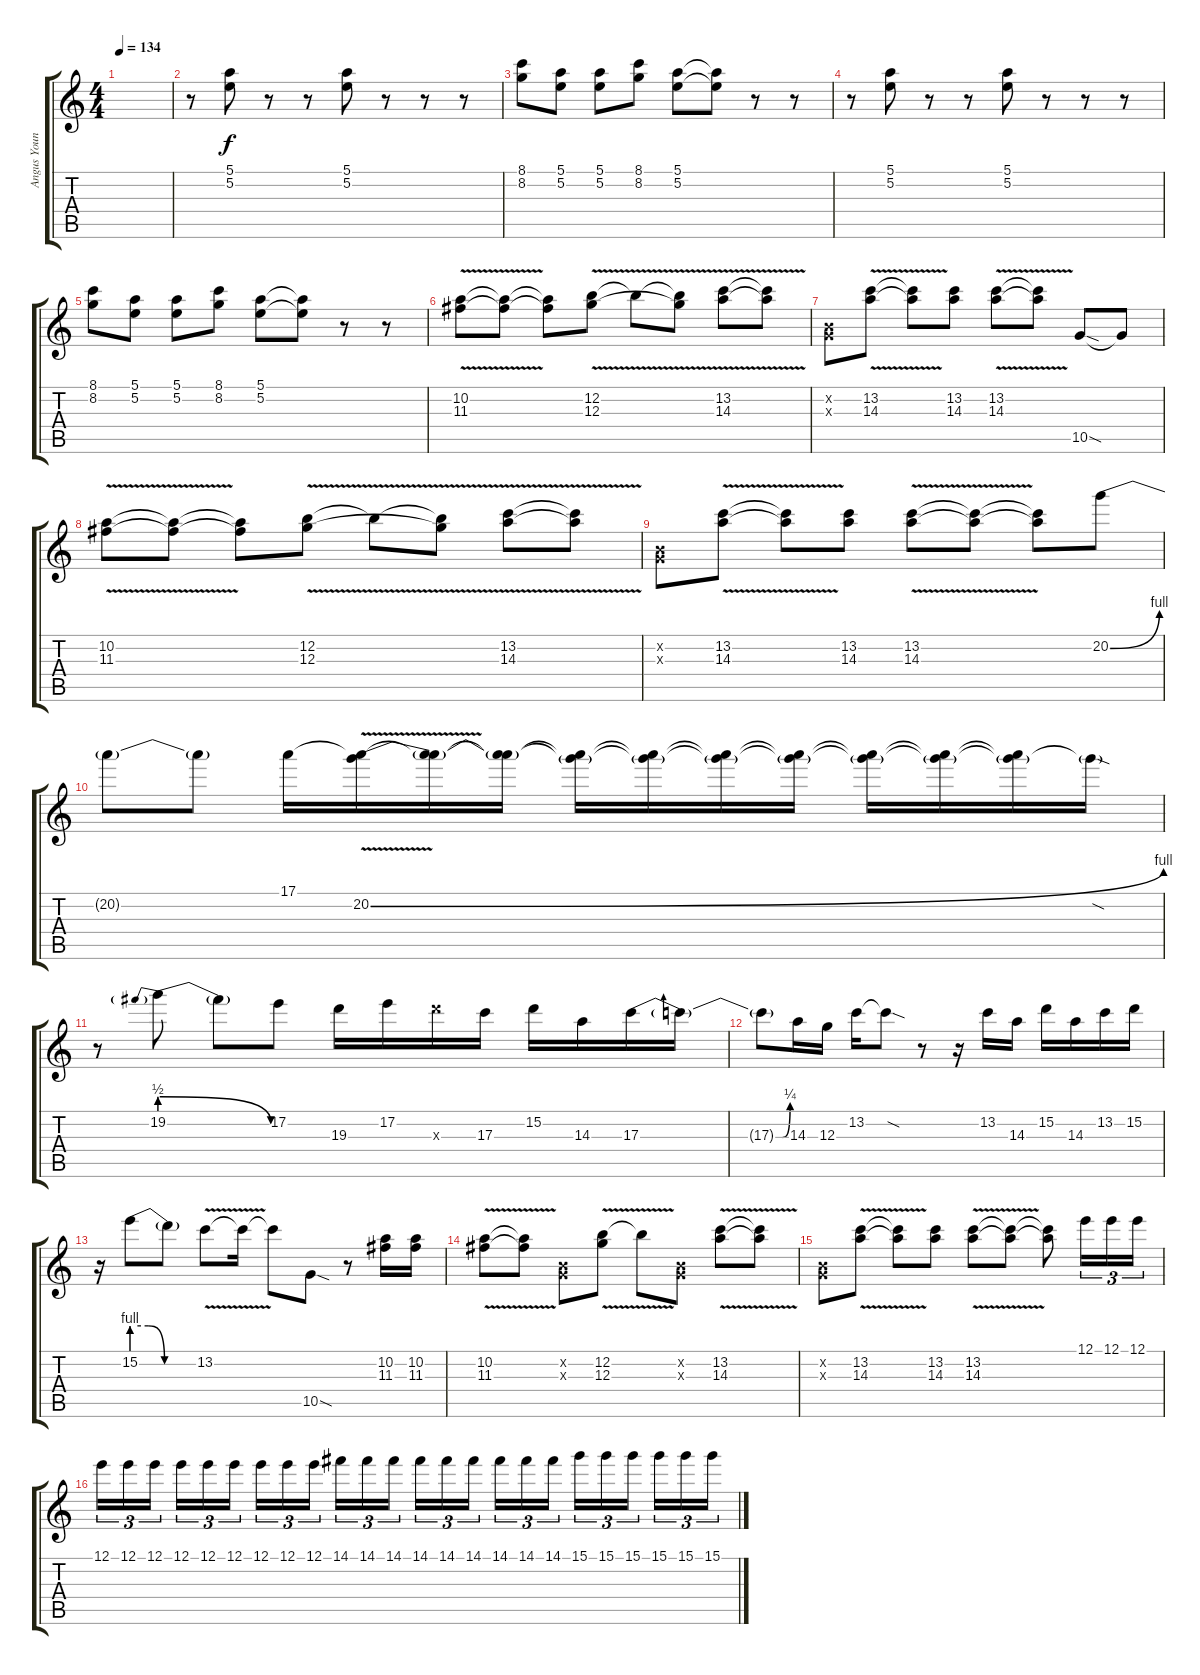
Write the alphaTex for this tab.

\track ("Angus Young-Center (Solo) " "Angus Youn") {instrument overdrivenguitar}
\staff {score tabs}
\tuning (E4 B3 G3 D3 A2 E2) {hide}
\ts (4 4)
\tempo 134
\clef g2
\ks c
|
r.8 (5.1 5.2).8 r.8 r.8 (5.1 5.2).8 r.8 r.8 r.8 |
(8.1 8.2).8 (5.1 5.2).8 (5.1 5.2).8 (8.1 8.2).8 (5.1 5.2).8 (5.1{t} 5.2{t}).8 r.8 r.8 |
r.8 (5.1 5.2).8 r.8 r.8 (5.1 5.2).8 r.8 r.8 r.8 |
(8.1 8.2).8 (5.1 5.2).8 (5.1 5.2).8 (8.1 8.2).8 (5.1 5.2).8 (5.1{t} 5.2{t}).8 r.8 r.8 |
(10.2{v} 11.3{v}).8{volume 16} (10.2{t} 11.3{t}).8 (10.2{t} 11.3{t}).8 (12.2{v} 12.3{v}).8 12.2{t}.8 (12.2{t} 12.3{t}).8 (13.2{v} 14.3{v}).8 (13.2{t} 14.3{t}).8 |
(0.2{x} 0.3{x}).8 (13.2{v} 14.3{v}).8 (13.2{t} 14.3{t}).8 (13.2 14.3).8 (13.2{v} 14.3{v}).8 (13.2{t} 14.3{t}).8 10.5{sod}.8 10.5{t}.8 |
(10.2{v} 11.3{v}).8 (10.2{t} 11.3{t}).8 (10.2{t} 11.3{t}).8 (12.2{v} 12.3{v}).8 12.2{t}.8 (12.2{t} 12.3{t}).8 (13.2{v} 14.3{v}).8 (13.2{t} 14.3{t}).8 |
(0.2{x} 0.3{x}).8 (13.2{v} 14.3{v}).8 (13.2{t} 14.3{t}).8 (13.2 14.3).8 (13.2{v} 14.3{v}).8 (13.2{t} 14.3{t}).8 (13.2{t} 14.3{t}).8 20.2{be (bend 0 0 60 4)}.8 |
20.2{t}.8 20.2{t}.8 17.1.16 (17.1{t} 20.2{be (bend 0 0 60 4) v}).16 (17.1{t} 20.2{t}).16 (17.1{t} 20.2{t}).16 (17.1{t} 20.2{t}).16 (17.1{t} 20.2{t}).16 (17.1{t} 20.2{t}).16 (17.1{t} 20.2{t}).16 (17.1{t} 20.2{t}).16 (17.1{t} 20.2{t}).16 (17.1{t} 20.2{t}).16 20.2{sod t}.16 |
r.8 19.2{be (prebendrelease 0 2 60 0)}.8 19.2{t}.8 17.2.8 19.3.16 17.2.16 19.3{x}.16 17.3.16 15.2.16 14.3.16 17.3{be (custom 0 0 15 0 39 0 57 0 60 1)}.16 17.3{t}.16 |
17.3{t}.8 14.3.16 12.3.16 13.2.16 13.2{sod t}.8 r.8 r.16 13.2.16 14.3.16 15.2.16 14.3.16 13.2.16 15.2.16 |
r.16 15.2{be (custom 0 4 15 4 30 0 60 0)}.8 15.2{t}.8 13.2{v}.8 13.2{t}.16 13.2{t}.8 10.5{sod}.8 r.8 (10.2 11.3).16 (10.2 11.3).16 |
(10.2{v} 11.3{v}).8 (10.2{t} 11.3{t}).8 (0.2{x} 0.3{x}).8 (12.2{v} 12.3{v}).8 12.2{t}.8 (0.2{x} 0.3{x}).8 (13.2{v} 14.3{v}).8 (13.2{t} 14.3{t}).8 |
(0.2{x} 0.3{x}).8 (13.2{v} 14.3{v}).8 (13.2{t} 14.3{t}).8 (13.2 14.3).8 (13.2{v} 14.3{v}).8 (13.2{t} 14.3{t}).8 (13.2{t} 14.3{t}).8 12.1.16{tu (3 2)} 12.1.16{tu (3 2)} 12.1.16{tu (3 2)} |
12.1.16{tu (3 2)} 12.1.16{tu (3 2)} 12.1.16{tu (3 2) beam splitsecondary} 12.1.16{tu (3 2)} 12.1.16{tu (3 2)} 12.1.16{tu (3 2)} 12.1.16{tu (3 2)} 12.1.16{tu (3 2)} 12.1.16{tu (3 2) beam splitsecondary} 14.1.16{tu (3 2)} 14.1.16{tu (3 2)} 14.1.16{tu (3 2)} 14.1.16{tu (3 2)} 14.1.16{tu (3 2)} 14.1.16{tu (3 2) beam splitsecondary} 14.1.16{tu (3 2)} 14.1.16{tu (3 2)} 14.1.16{tu (3 2)} 15.1.16{tu (3 2)} 15.1.16{tu (3 2)} 15.1.16{tu (3 2) beam splitsecondary} 15.1.16{tu (3 2)} 15.1.16{tu (3 2)} 15.1.16{tu (3 2)}
